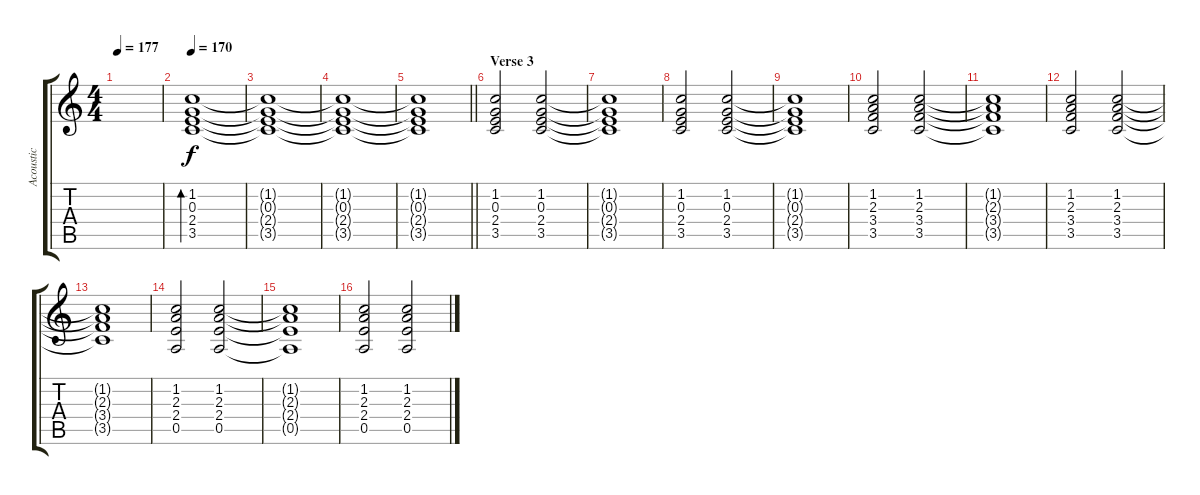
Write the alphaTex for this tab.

\track ("Acoustic" "Acoustic") {instrument acousticguitarsteel}
\staff {score tabs}
\tuning (E4 B3 G3 D3 A2 E2) {hide}
\ts (4 4)
\tempo 177
\clef g2
\ks c
|
\tempo 170
(1.2 0.3 2.4 3.5).1{bd 480} |
(1.2{t} 0.3{t} 2.4{t} 3.5{t}).1 |
(1.2{t} 0.3{t} 2.4{t} 3.5{t}).1 |
\barLineRight lightlight
(1.2{t} 0.3{t} 2.4{t} 3.5{t}).1 |
\section ("" "Verse 3")
(1.2 0.3 2.4 3.5).2 (1.2 0.3 2.4 3.5).2 |
(1.2{t} 0.3{t} 2.4{t} 3.5{t}).1 |
(1.2 0.3 2.4 3.5).2 (1.2 0.3 2.4 3.5).2 |
(1.2{t} 0.3{t} 2.4{t} 3.5{t}).1 |
(1.2 2.3 3.4 3.5).2 (1.2 2.3 3.4 3.5).2 |
(1.2{t} 2.3{t} 3.4{t} 3.5{t}).1 |
(1.2 2.3 3.4 3.5).2 (1.2 2.3 3.4 3.5).2 |
(1.2{t} 2.3{t} 3.4{t} 3.5{t}).1 |
(1.2 2.3 2.4 0.5).2 (1.2 2.3 2.4 0.5).2 |
(1.2{t} 2.3{t} 2.4{t} 0.5{t}).1 |
(1.2 2.3 2.4 0.5).2 (1.2 2.3 2.4 0.5).2
